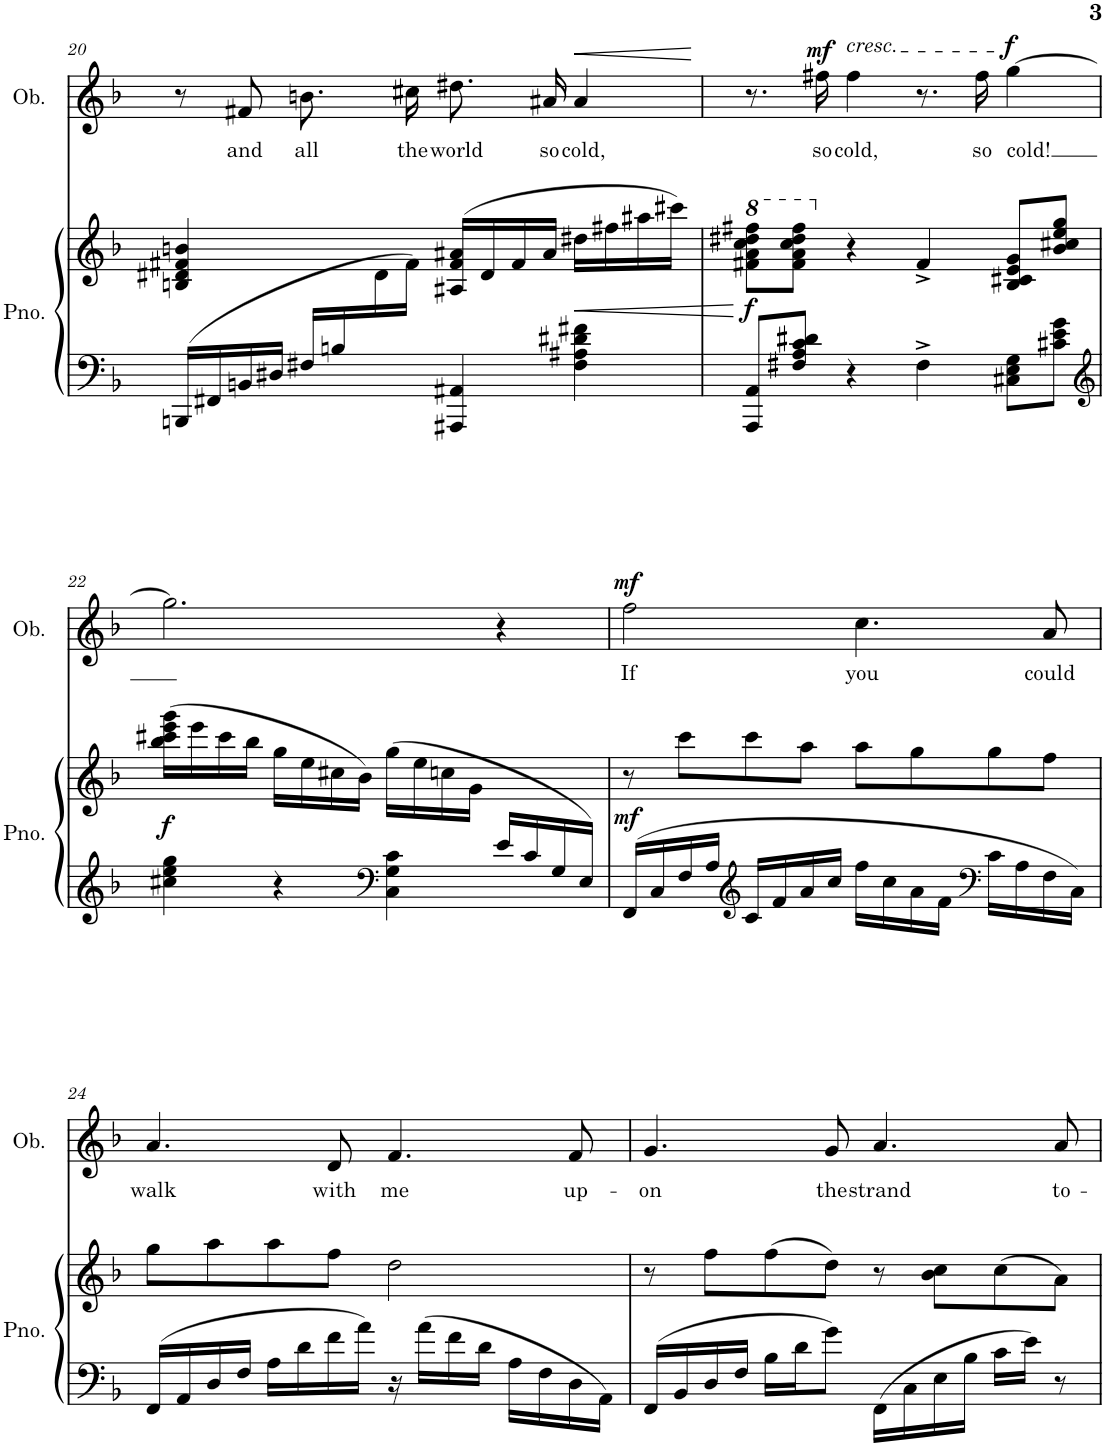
**kern	**kern	**dynam	**kern	**text	**dynam
*part2	*part2	*part2	*part1	*part1	*part1
*staff3	*staff2	*staff2/3	*staff1	*staff1	*staff1
*I"Piano	*	*	*I"Oboe	*	*
*I'Pno.	*	*	*I'Ob.	*	*
!!LO:PB:g=z
*clefF4	*clefG2	*	*clefG2	*	*
*k[b-]	*k[b-]	*	*k[b-]	*	*
*M4/4	*M4/4	*	*M4/4	*	*
=20	=20	=20	=20	=20	=20
*	*^	*	*	*	*
(16BBBn/LL	4Bn/ 4d#X/ 4f#X/ 4bn/	4.ryy	.	8r	.	.
16FF#X/	.	.	.	.	.	.
!	!	!	!	!	!LO:LY:b	!
16BBn/	.	.	.	8f#X/	and	.
16D#X/JJ	.	.	.	.	.	.
!	!	!	!	!	!LO:LY:b	!
16F#X/LL	4ryy	.	.	8.bn\L	all	.
16Bn/	.	.	.	.	.	.
8ryy	.	16d#\	.	.	.	.
!	!	!	!	!	!LO:LY:b	!
.	.	16f#\JJ)	.	16cc#X\Jk	the	.
!	!	!	!	!	!LO:LY:b	!
4AAA#X/ 4AA#X/	(16A#X/ 16f#/ 16a#X/LL	2ryy	.	8.dd#X\L	world	.
.	16d#/	.	.	.	.	.
.	16f#/	.	.	.	.	.
!	!	!	!	!	!LO:LY:b	!
.	16a#/JJ	.	.	16a#X\Jk	so	.
!	!	!	!LO:HP:b	!	!LO:LY:b	!LO:HP:b
4F#\ 4A#X\ 4d#X\ 4f#X\	16dd#X\LL	.	<	4a#/	cold,	<
.	16ff#X\	.	.	.	.	.
.	16aa#X\	.	.	.	.	.
.	16ccc#X\JJ)	.	.	.	.	.
*	*v	*v	*	*	*	*
.	.	[	.	.	[
=21	=21	=21	=21	=21	=21
*	*8va	*	*	*	*
!	!	!LO:DY:b	!	!	!
8AAA/ 8AA/L	8ff#X\ 8aa\ 8ccc\ 8ddd#X\ 8fff#X\L	f	8.r	.	.
8F#X/ 8A/ 8c/ 8d#X/J	8ff#\ 8aa\ 8ccc\ 8ddd#\ 8fff#\J	.	.	.	.
!	!	!	!	!LO:LY:b	!LO:DY:a
.	.	.	16ff#X\	so	mf
*	*X8va	*	*	*	*
!	!	!	!LO:TX:a:i:t=cresc.	!	!
!	!	!	!	!LO:LY:b	!
4r	4r	.	4ff#\	cold,	.
4F#^\	4f#^/	.	8.r	.	.
!	!	!	!	!LO:LY:b	!
.	.	.	16ff#\	so	.
!	!	!	!	!LO:LY:b	!LO:DY:a
8C#X\ 8E\ 8G\L	8B-/ 8c#X/ 8e/ 8g/L	.	[4gg\	cold!	f
8c#X\ 8e\ 8g\J	8b-/ 8cc#X/ 8ee/ 8gg/J	.	.	.	.
!!LO:LB:g=z
=22	=22	=22	=22	=22	=22
*clefG2	*	*	*	*	*
*^	*	*	*	*	*
!	!	!	!LO:DY:b	!	!	!
2.ryy	4cc#X\ 4ee\ 4gg\	(16bb-\ 16ccc#X\ 16eee\ 16ggg\LL	f	2.gg\]	.	.
.	.	16eee\	.	.	.	.
.	.	16ccc#\	.	.	.	.
.	.	16bb-\JJ	.	.	.	.
.	4r	16gg\LL	.	.	.	.
.	.	16ee\	.	.	.	.
.	.	16cc#X\	.	.	.	.
.	.	16b-\JJ)	.	.	.	.
*clefF4	*	*	*	*	*	*
.	4C\ 4G\ 4c\	(16gg\LL	.	.	.	.
.	.	16ee\	.	.	.	.
.	.	16ccn\	.	.	.	.
.	.	16g\JJ	.	.	.	.
16e/LL	4ryy	4ryy	.	4r	.	.
16c/	.	.	.	.	.	.
16G/	.	.	.	.	.	.
16E/JJ)	.	.	.	.	.	.
*v	*v	*	*	*	*	*
=23	=23	=23	=23	=23	=23
!	!	!LO:DY:b	!	!LO:LY:b	!LO:DY:a
16FF/LL	8r	mf	2ff\	If	mf
16C/	.	.	.	.	.
16F/	8ccc\L	.	.	.	.
16A/JJ	.	.	.	.	.
*clefG2	*	*	*	*	*
16c/LL	8ccc\	.	.	.	.
16f/	.	.	.	.	.
16a/	8aa\J	.	.	.	.
16cc/JJ	.	.	.	.	.
!	!	!	!	!LO:LY:b	!
16ff\LL	8aa\L	.	4.cc\	you	.
16cc\	.	.	.	.	.
16a\	8gg\	.	.	.	.
16f\JJ	.	.	.	.	.
*clefF4	*	*	*	*	*
16c\LL	8gg\	.	.	.	.
16A\	.	.	.	.	.
!	!	!	!	!LO:LY:b	!
16F\	8ff\J	.	8a/	could	.
16C\JJ	.	.	.	.	.
!!LO:LB:g=z
=24	=24	=24	=24	=24	=24
!	!	!	!	!LO:LY:b	!
16FF/LL	8gg\L	.	4.a/	walk	.
16AA/	.	.	.	.	.
16D/	8aa\	.	.	.	.
16F/JJ	.	.	.	.	.
16A\LL	8aa\	.	.	.	.
16d\	.	.	.	.	.
!	!	!	!	!LO:LY:b	!
16f\	8ff\J	.	8d/	with	.
16a\JJ	.	.	.	.	.
!	!	!	!	!LO:LY:b	!
16r	2dd\	.	4.f/	me	.
16a\LL	.	.	.	.	.
16f\	.	.	.	.	.
16d\JJ	.	.	.	.	.
16A\LL	.	.	.	.	.
16F\	.	.	.	.	.
!	!	!	!	!LO:LY:b	!
16D\	.	.	8f/	up-	.
16AA\JJ	.	.	.	.	.
=25	=25	=25	=25	=25	=25
!	!	!	!	!LO:LY:b	!
16FF/LL	8r	.	4.g/	-on	.
16BB-/	.	.	.	.	.
16D/	8ff\L	.	.	.	.
16F/JJ	.	.	.	.	.
16B-\LL	(8ff\	.	.	.	.
16d\J	.	.	.	.	.
!	!	!	!	!LO:LY:b	!
8g\J	8dd\J)	.	8g/	the	.
!	!	!	!	!LO:LY:b	!
16FF\LL	8r	.	4.a/	strand	.
16C\	.	.	.	.	.
16E\	8b-\ 8cc\L	.	.	.	.
16B-\JJ	.	.	.	.	.
16c\LL	(8cc\	.	.	.	.
16e\JJ	.	.	.	.	.
!	!	!	!	!LO:LY:b	!
8r	8a\J)	.	8a/	to-	.
=	=	=	=	=	=
*-	*-	*-	*-	*-	*-
